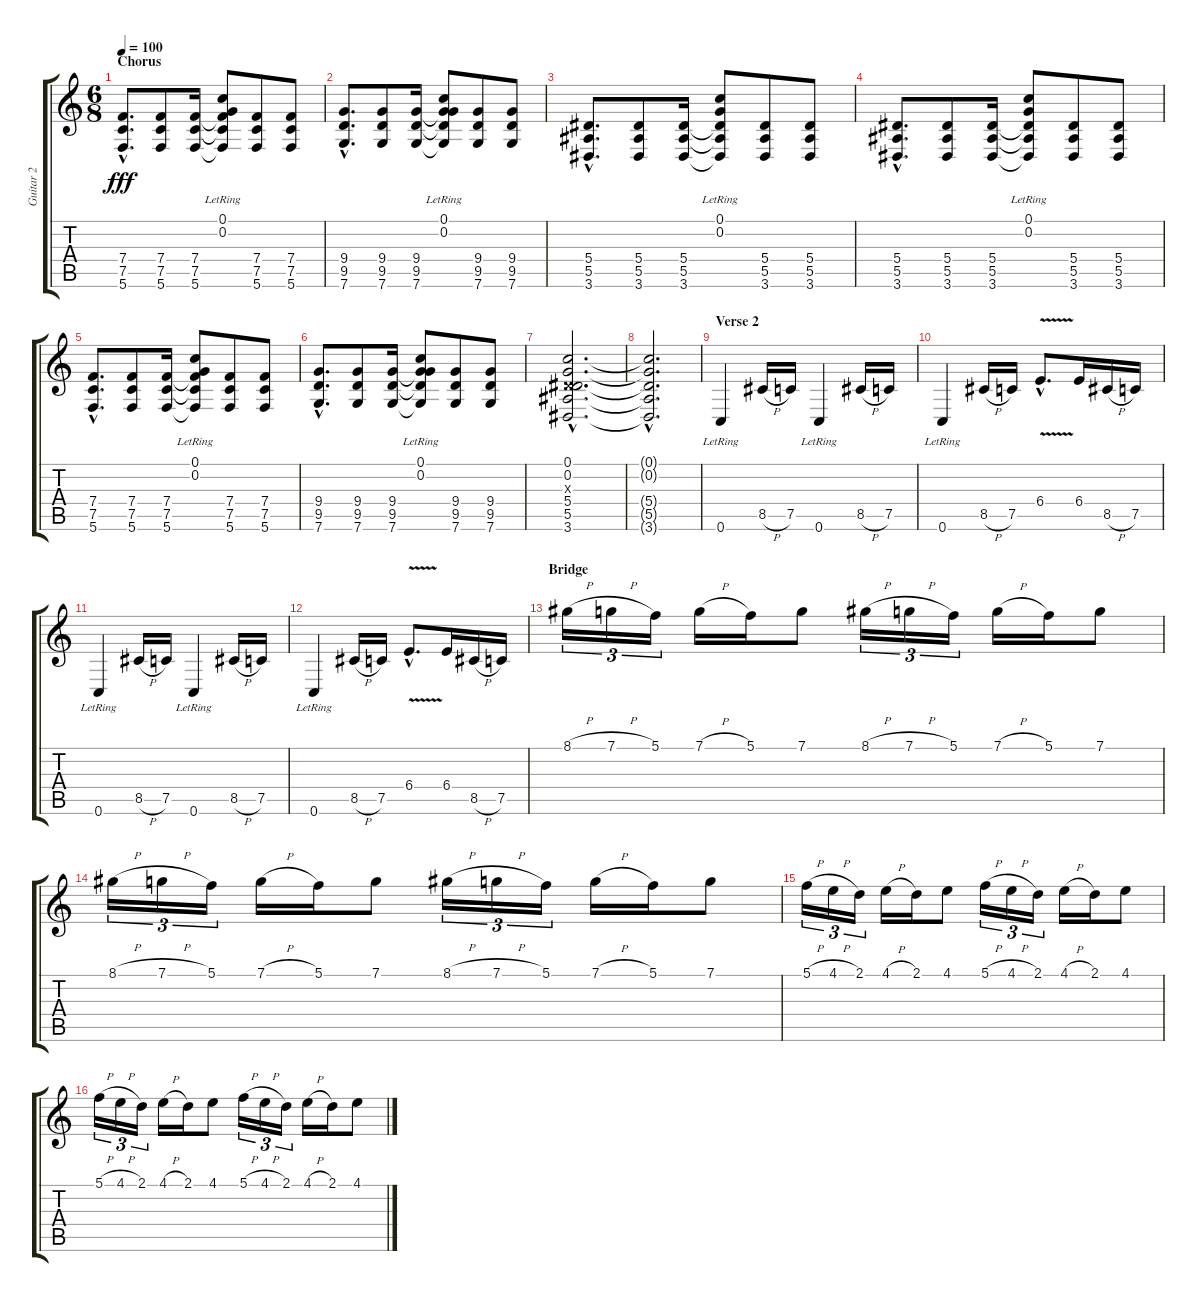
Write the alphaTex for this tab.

\track ("Guitar 2" "Guitar 2") {instrument distortionguitar}
\staff {score tabs}
\tuning (C4 G3 Eb3 Bb2 F2 C2) {hide}
\ts (6 8)
\section ("" "Chorus")
\tempo 100
\clef g2
\ks c
(7.4{hac} 7.5{hac} 5.6{hac}).8{d dy fff} (7.4 7.5 5.6).8 (7.4 7.5 5.6).16 (0.1{lr} 0.2{lr} 7.4{t} 7.5{t} 5.6{t}).8 (7.4 7.5 5.6).8 (7.4 7.5 5.6).8 |
(9.4{hac} 9.5{hac} 7.6{hac}).8{d} (9.4 9.5 7.6).8 (9.4 9.5 7.6).16 (0.1{lr} 0.2{lr} 9.4{t} 9.5{t} 7.6{t}).8 (9.4 9.5 7.6).8 (9.4 9.5 7.6).8 |
(5.4{hac} 5.5{hac} 3.6{hac}).8{d} (5.4 5.5 3.6).8 (5.4 5.5 3.6).16 (0.1{lr} 0.2{lr} 5.4{t} 5.5{t} 3.6{t}).8 (5.4 5.5 3.6).8 (5.4 5.5 3.6).8 |
(5.4{hac} 5.5{hac} 3.6{hac}).8{d} (5.4 5.5 3.6).8 (5.4 5.5 3.6).16 (0.1{lr} 0.2{lr} 5.4{t} 5.5{t} 3.6{t}).8 (5.4 5.5 3.6).8 (5.4 5.5 3.6).8 |
(7.4{hac} 7.5{hac} 5.6{hac}).8{d} (7.4 7.5 5.6).8 (7.4 7.5 5.6).16 (0.1{lr} 0.2{lr} 7.4{t} 7.5{t} 5.6{t}).8 (7.4 7.5 5.6).8 (7.4 7.5 5.6).8 |
(9.4{hac} 9.5{hac} 7.6{hac}).8{d} (9.4 9.5 7.6).8 (9.4 9.5 7.6).16 (0.1{lr} 0.2{lr} 9.4{t} 9.5{t} 7.6{t}).8 (9.4 9.5 7.6).8 (9.4 9.5 7.6).8 |
(0.1{hac} 0.2{hac} 0.3{hac x} 5.4{hac} 5.5{hac} 3.6{hac}).2{d} |
(0.1{hac t} 0.2{hac t} 5.4{hac t} 5.5{hac t} 3.6{hac t}).2{d} |
\section ("" "Verse 2")
0.6{lr}.4 8.5{h}.16 7.5.16 0.6{lr}.4 8.5{h}.16 7.5.16 |
0.6{lr}.4 8.5{h}.16 7.5.16 6.4{v hac}.8{d} 6.4.16 8.5{h}.16 7.5.16 |
0.6{lr}.4 8.5{h}.16 7.5.16 0.6{lr}.4 8.5{h}.16 7.5.16 |
0.6{lr}.4 8.5{h}.16 7.5.16 6.4{v hac}.8{d} 6.4.16 8.5{h}.16 7.5.16 |
\section ("" "Bridge")
8.1{h}.16{tu (3 2) balance 3} 7.1{h}.16{tu (3 2)} 5.1.16{tu (3 2)} 7.1{h}.16 5.1.16 7.1.8 8.1{h}.16{tu (3 2)} 7.1{h}.16{tu (3 2)} 5.1.16{tu (3 2)} 7.1{h}.16 5.1.16 7.1.8 |
8.1{h}.16{tu (3 2)} 7.1{h}.16{tu (3 2)} 5.1.16{tu (3 2)} 7.1{h}.16 5.1.16 7.1.8 8.1{h}.16{tu (3 2)} 7.1{h}.16{tu (3 2)} 5.1.16{tu (3 2)} 7.1{h}.16 5.1.16 7.1.8 |
5.1{h}.16{tu (3 2)} 4.1{h}.16{tu (3 2)} 2.1.16{tu (3 2)} 4.1{h}.16 2.1.16 4.1.8 5.1{h}.16{tu (3 2)} 4.1{h}.16{tu (3 2)} 2.1.16{tu (3 2)} 4.1{h}.16 2.1.16 4.1.8 |
5.1{h}.16{tu (3 2)} 4.1{h}.16{tu (3 2)} 2.1.16{tu (3 2)} 4.1{h}.16 2.1.16 4.1.8 5.1{h}.16{tu (3 2)} 4.1{h}.16{tu (3 2)} 2.1.16{tu (3 2)} 4.1{h}.16 2.1.16 4.1.8
